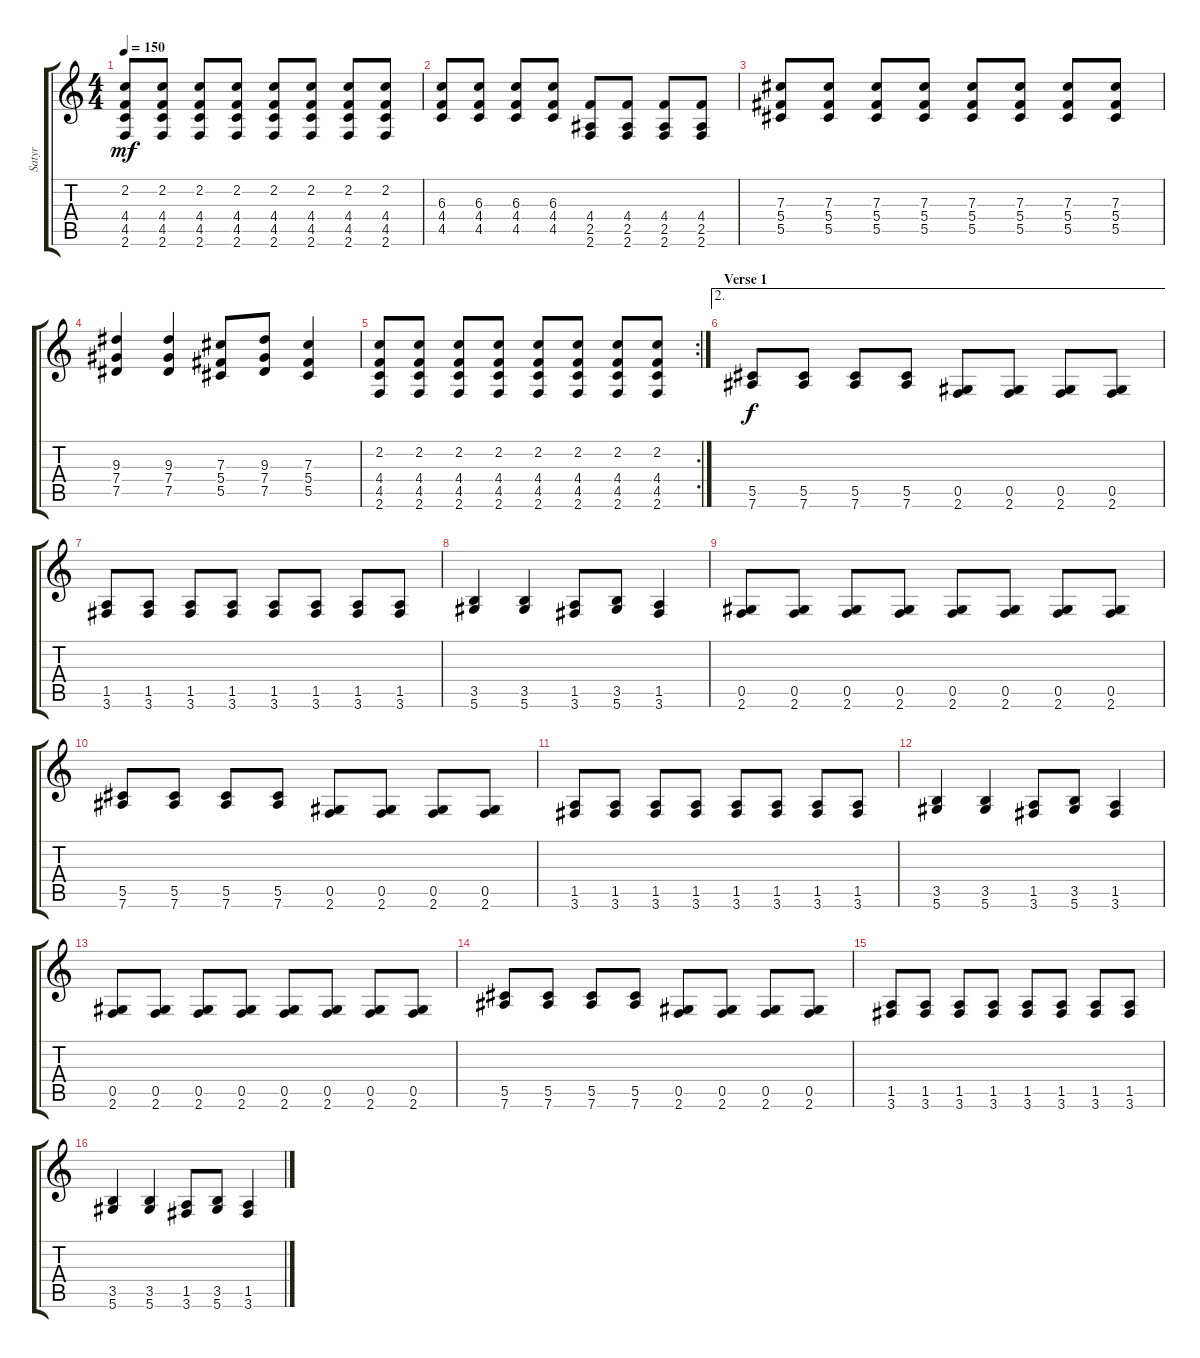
\track ("Satyr" "Satyr") {instrument distortionguitar}
\staff {score tabs}
\tuning (Eb4 Bb3 Gb3 Db3 Ab2 Eb2) {hide}
\ts (4 4)
\tempo 150
\clef g2
\ks c
(2.2 4.4 4.5 2.6).8{dy mf} (2.2 4.4 4.5 2.6).8 (2.2 4.4 4.5 2.6).8 (2.2 4.4 4.5 2.6).8 (2.2 4.4 4.5 2.6).8 (2.2 4.4 4.5 2.6).8 (2.2 4.4 4.5 2.6).8 (2.2 4.4 4.5 2.6).8 |
(6.3 4.4 4.5).8 (6.3 4.4 4.5).8 (6.3 4.4 4.5).8 (6.3 4.4 4.5).8 (4.4 2.5 2.6).8 (4.4 2.5 2.6).8 (4.4 2.5 2.6).8 (4.4 2.5 2.6).8 |
(7.3 5.4 5.5).8 (7.3 5.4 5.5).8 (7.3 5.4 5.5).8 (7.3 5.4 5.5).8 (7.3 5.4 5.5).8 (7.3 5.4 5.5).8 (7.3 5.4 5.5).8 (7.3 5.4 5.5).8 |
(9.3 7.4 7.5).4 (9.3 7.4 7.5).4 (7.3 5.4 5.5).8 (9.3 7.4 7.5).8 (7.3 5.4 5.5).4 |
\rc 2
(2.2 4.4 4.5 2.6).8 (2.2 4.4 4.5 2.6).8 (2.2 4.4 4.5 2.6).8 (2.2 4.4 4.5 2.6).8 (2.2 4.4 4.5 2.6).8 (2.2 4.4 4.5 2.6).8 (2.2 4.4 4.5 2.6).8 (2.2 4.4 4.5 2.6).8 |
\ae 2
\section ("" "Verse 1")
(5.5 7.6).8{dy f volume 16} (5.5 7.6).8 (5.5 7.6).8 (5.5 7.6).8 (0.5 2.6).8 (0.5 2.6).8 (0.5 2.6).8 (0.5 2.6).8 |
(1.5 3.6).8 (1.5 3.6).8 (1.5 3.6).8 (1.5 3.6).8 (1.5 3.6).8 (1.5 3.6).8 (1.5 3.6).8 (1.5 3.6).8 |
(3.5 5.6).4 (3.5 5.6).4 (1.5 3.6).8 (3.5 5.6).8 (1.5 3.6).4 |
(0.5 2.6).8 (0.5 2.6).8 (0.5 2.6).8 (0.5 2.6).8 (0.5 2.6).8 (0.5 2.6).8 (0.5 2.6).8 (0.5 2.6).8 |
(5.5 7.6).8 (5.5 7.6).8 (5.5 7.6).8 (5.5 7.6).8 (0.5 2.6).8 (0.5 2.6).8 (0.5 2.6).8 (0.5 2.6).8 |
(1.5 3.6).8 (1.5 3.6).8 (1.5 3.6).8 (1.5 3.6).8 (1.5 3.6).8 (1.5 3.6).8 (1.5 3.6).8 (1.5 3.6).8 |
(3.5 5.6).4 (3.5 5.6).4 (1.5 3.6).8 (3.5 5.6).8 (1.5 3.6).4 |
(0.5 2.6).8 (0.5 2.6).8 (0.5 2.6).8 (0.5 2.6).8 (0.5 2.6).8 (0.5 2.6).8 (0.5 2.6).8 (0.5 2.6).8 |
(5.5 7.6).8 (5.5 7.6).8 (5.5 7.6).8 (5.5 7.6).8 (0.5 2.6).8 (0.5 2.6).8 (0.5 2.6).8 (0.5 2.6).8 |
(1.5 3.6).8 (1.5 3.6).8 (1.5 3.6).8 (1.5 3.6).8 (1.5 3.6).8 (1.5 3.6).8 (1.5 3.6).8 (1.5 3.6).8 |
(3.5 5.6).4 (3.5 5.6).4 (1.5 3.6).8 (3.5 5.6).8 (1.5 3.6).4
